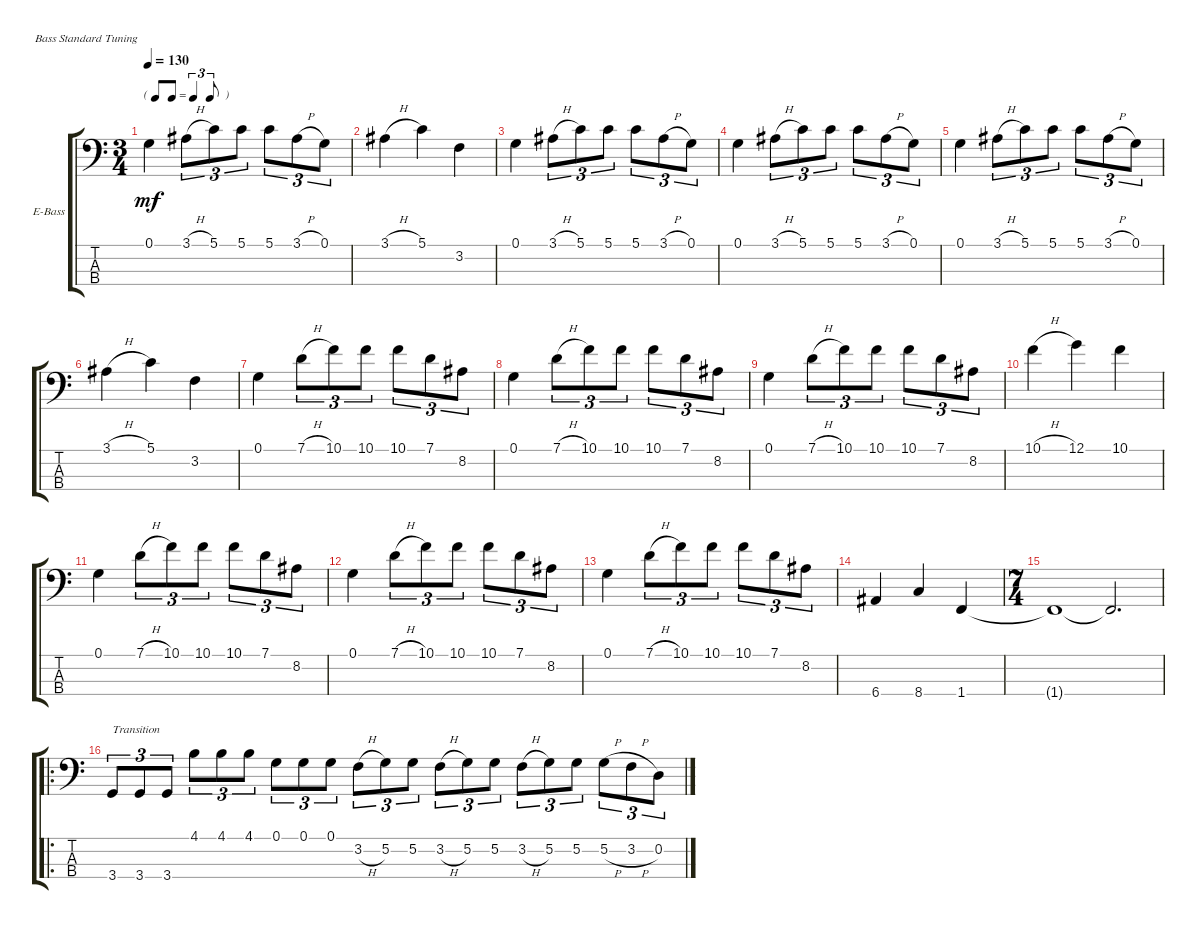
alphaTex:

\defaultSystemsLayout 4
\bracketExtendMode groupsimilarinstruments
\firstSystemTrackNameOrientation horizontal
\otherSystemsTrackNameOrientation horizontal
\track ("Electric Bass" "E-Bass") {instrument electricbassfinger}
\staff {score tabs}
\tuning (G2 D2 A1 E1)
\ts (3 4)
\tf triplet8th
\tempo 130
\clef f4
\ks c
0.1.4{dy mf} 3.1{h}.8{tu (3 2)} 5.1.8{tu (3 2)} 5.1.8{tu (3 2)} 5.1.8{tu (3 2)} 3.1{h}.8{tu (3 2)} 0.1.8{tu (3 2)} |
3.1{h}.4 5.1.4 3.2.4 |
0.1.4 3.1{h}.8{tu (3 2)} 5.1.8{tu (3 2)} 5.1.8{tu (3 2)} 5.1.8{tu (3 2)} 3.1{h}.8{tu (3 2)} 0.1.8{tu (3 2)} |
0.1.4 3.1{h}.8{tu (3 2)} 5.1.8{tu (3 2)} 5.1.8{tu (3 2)} 5.1.8{tu (3 2)} 3.1{h}.8{tu (3 2)} 0.1.8{tu (3 2)} |
0.1.4 3.1{h}.8{tu (3 2)} 5.1.8{tu (3 2)} 5.1.8{tu (3 2)} 5.1.8{tu (3 2)} 3.1{h}.8{tu (3 2)} 0.1.8{tu (3 2)} |
3.1{h}.4 5.1.4 3.2.4 |
0.1.4 7.1{h}.8{tu (3 2)} 10.1.8{tu (3 2)} 10.1.8{tu (3 2)} 10.1.8{tu (3 2)} 7.1.8{tu (3 2)} 8.2.8{tu (3 2)} |
0.1.4 7.1{h}.8{tu (3 2)} 10.1.8{tu (3 2)} 10.1.8{tu (3 2)} 10.1.8{tu (3 2)} 7.1.8{tu (3 2)} 8.2.8{tu (3 2)} |
0.1.4 7.1{h}.8{tu (3 2)} 10.1.8{tu (3 2)} 10.1.8{tu (3 2)} 10.1.8{tu (3 2)} 7.1.8{tu (3 2)} 8.2.8{tu (3 2)} |
10.1{h}.4 12.1.4 10.1.4 |
0.1.4 7.1{h}.8{tu (3 2)} 10.1.8{tu (3 2)} 10.1.8{tu (3 2)} 10.1.8{tu (3 2)} 7.1.8{tu (3 2)} 8.2.8{tu (3 2)} |
0.1.4 7.1{h}.8{tu (3 2)} 10.1.8{tu (3 2)} 10.1.8{tu (3 2)} 10.1.8{tu (3 2)} 7.1.8{tu (3 2)} 8.2.8{tu (3 2)} |
0.1.4 7.1{h}.8{tu (3 2)} 10.1.8{tu (3 2)} 10.1.8{tu (3 2)} 10.1.8{tu (3 2)} 7.1.8{tu (3 2)} 8.2.8{tu (3 2)} |
6.4.4 8.4.4 1.4.4 |
\ts (7 4)
1.4{t}.1 1.4{t}.2{d} |
\ro
\scale
0.513689 3.4.8{tu (3 2) txt "Transition"} 3.4.8{tu (3 2)} 3.4.8{tu (3 2)} 4.1.8{tu (3 2)} 4.1.8{tu (3 2)} 4.1.8{tu (3 2)} 0.1.8{tu (3 2)} 0.1.8{tu (3 2)} 0.1.8{tu (3 2)} 3.2{h}.8{tu (3 2)} 5.2.8{tu (3 2)} 5.2.8{tu (3 2)} 3.2{h}.8{tu (3 2)} 5.2.8{tu (3 2)} 5.2.8{tu (3 2)} 3.2{h}.8{tu (3 2)} 5.2.8{tu (3 2)} 5.2.8{tu (3 2)} 5.2{h}.8{tu (3 2)} 3.2{h}.8{tu (3 2)} 0.2.8{tu (3 2)}
